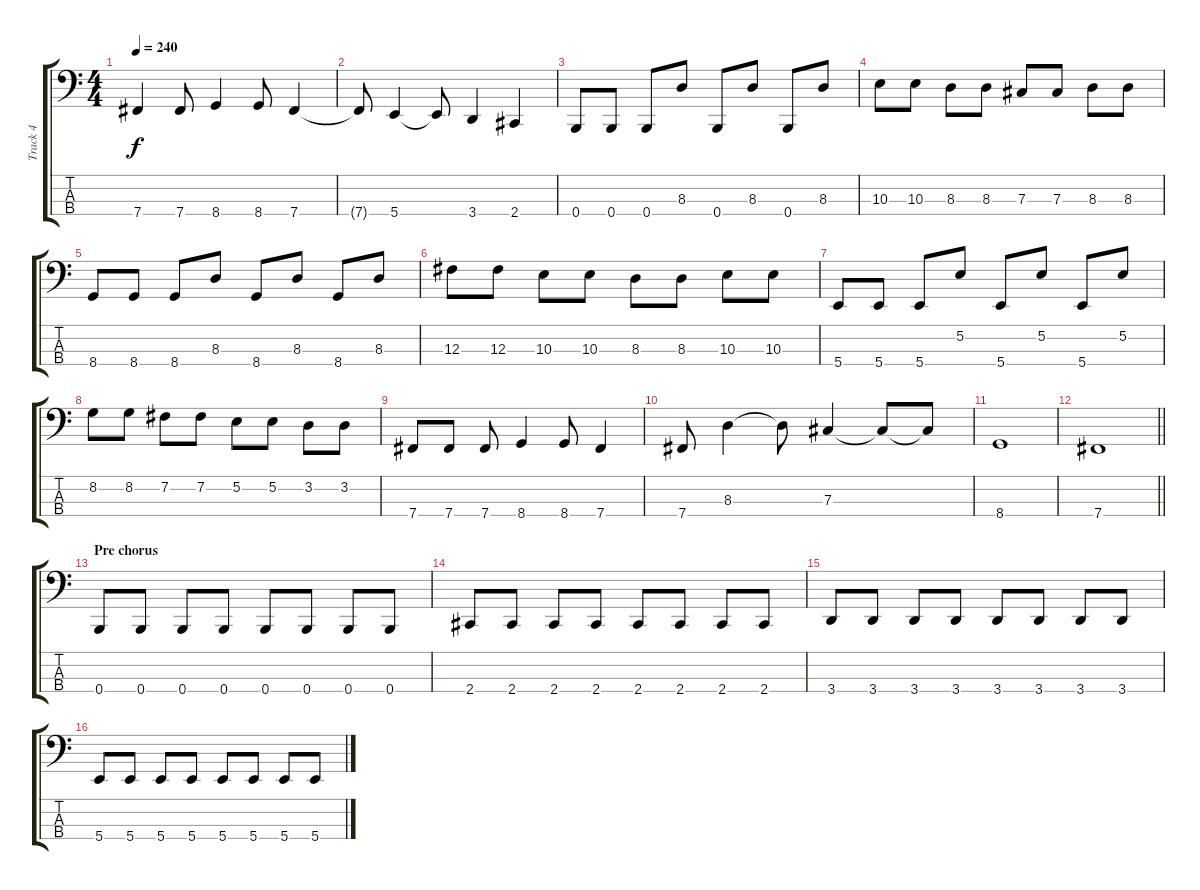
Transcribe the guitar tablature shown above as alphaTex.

\track ("Track 4" "Track 4") {instrument electricbasspick}
\staff {score tabs}
\tuning (E2 B1 Gb1 B0) {hide}
\ts (4 4)
\tempo 240
\clef f4
\ks c
7.4.4{dy f} 7.4.8 8.4.4 8.4.8 7.4.4 |
7.4{t}.8 5.4.4 5.4{t}.8 3.4.4 2.4.4 |
0.4.8 0.4.8 0.4.8 8.3.8 0.4.8 8.3.8 0.4.8 8.3.8 |
10.3.8 10.3.8 8.3.8 8.3.8 7.3.8 7.3.8 8.3.8 8.3.8 |
8.4.8 8.4.8 8.4.8 8.3.8 8.4.8 8.3.8 8.4.8 8.3.8 |
12.3.8 12.3.8 10.3.8 10.3.8 8.3.8 8.3.8 10.3.8 10.3.8 |
5.4.8 5.4.8 5.4.8 5.2.8 5.4.8 5.2.8 5.4.8 5.2.8 |
8.2.8 8.2.8 7.2.8 7.2.8 5.2.8 5.2.8 3.2.8 3.2.8 |
7.4.8 7.4.8 7.4.8 8.4.4 8.4.8 7.4.4 |
7.4.8 8.3.4 8.3{t}.8 7.3.4 7.3{t}.8 7.3{t}.8 |
8.4.1 |
\barLineRight lightlight
7.4.1 |
\section ("" "Pre chorus")
0.4.8 0.4.8 0.4.8 0.4.8 0.4.8 0.4.8 0.4.8 0.4.8 |
2.4.8 2.4.8 2.4.8 2.4.8 2.4.8 2.4.8 2.4.8 2.4.8 |
3.4.8 3.4.8 3.4.8 3.4.8 3.4.8 3.4.8 3.4.8 3.4.8 |
5.4.8 5.4.8 5.4.8 5.4.8 5.4.8 5.4.8 5.4.8 5.4.8
